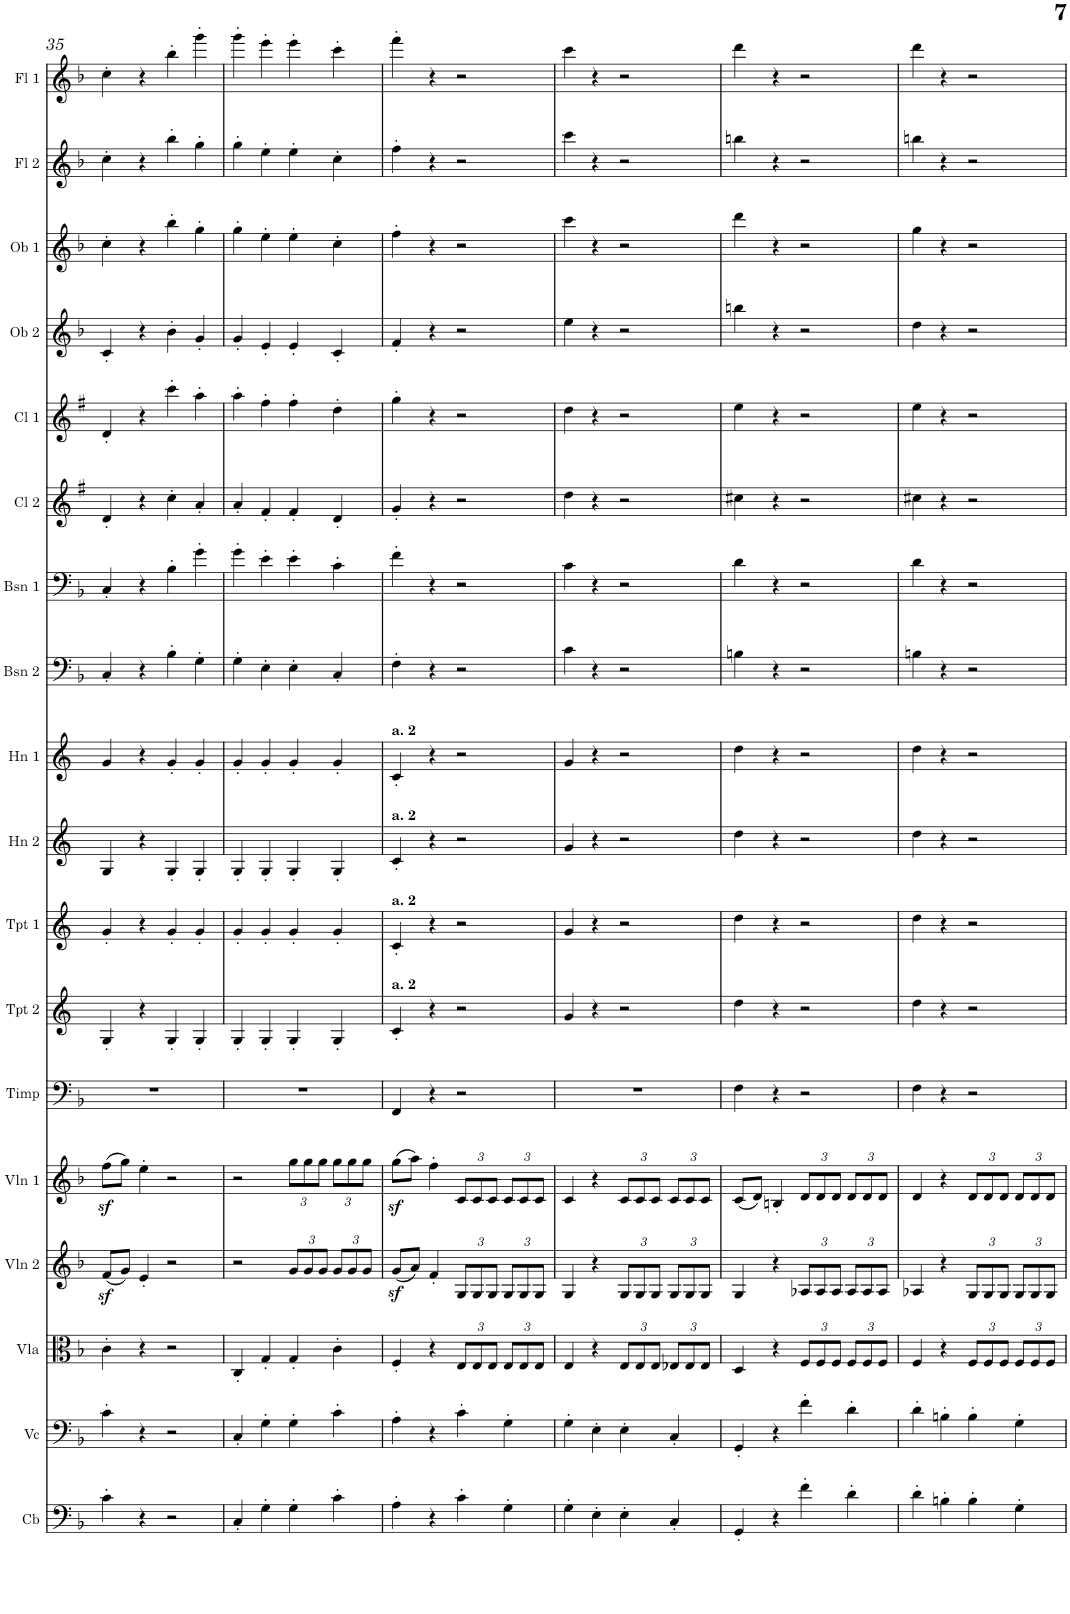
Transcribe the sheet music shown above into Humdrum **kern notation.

**kern	**kern	**kern	**kern	**kern	**kern	**kern	**kern	**kern	**kern	**kern	**kern	**kern	**kern	**kern	**kern	**kern	**kern
*part18	*part17	*part16	*part15	*part14	*part13	*part12	*part11	*part10	*part9	*part8	*part7	*part6	*part5	*part4	*part3	*part2	*part1
*staff18	*staff17	*staff16	*staff15	*staff14	*staff13	*staff12	*staff11	*staff10	*staff9	*staff8	*staff7	*staff6	*staff5	*staff4	*staff3	*staff2	*staff1
*I"Contrabass	*I"Violoncello	*I"Viola	*I"Violin 2	*I"Violin 1	*I"Timpani	*I"F Trumpet 2	*I"F Trumpet 1	*I"F Horn 2	*I"F Horn 1	*I"Bassoon 2	*I"Bassoon 1	*I"Bb Clarinet 2	*I"Bb Clarinet 1	*I"Oboe 2	*I"Oboe 1	*I"Flute 2	*I"Flute 1
*I'Cb	*I'Vc	*I'Vla	*I'Vln 2	*I'Vln 1	*I'Timp	*I'Tpt 2	*I'Tpt 1	*I'Hn 2	*I'Hn 1	*I'Bsn 2	*I'Bsn 1	*I'Cl 2	*I'Cl 1	*I'Ob 2	*I'Ob 1	*I'Fl 2	*I'Fl 1
!!LO:PB:g=z
*clefF4	*clefF4	*clefC3	*clefG2	*clefG2	*clefF4	*clefG2	*clefG2	*clefG2	*clefG2	*clefF4	*clefF4	*clefG2	*clefG2	*clefG2	*clefG2	*clefG2	*clefG2
*Trd7c12	*	*	*	*	*	*Trd-3c-5	*Trd-3c-5	*Trd4c7	*Trd4c7	*	*	*Trd1c2	*Trd1c2	*	*	*	*
*k[b-]	*k[b-]	*k[b-]	*k[b-]	*k[b-]	*k[b-]	*k[]	*k[]	*k[]	*k[]	*k[b-]	*k[b-]	*k[f#]	*k[f#]	*k[b-]	*k[b-]	*k[b-]	*k[b-]
*M2/2	*M2/2	*M2/2	*M2/2	*M2/2	*M2/2	*M2/2	*M2/2	*M2/2	*M2/2	*M2/2	*M2/2	*M2/2	*M2/2	*M2/2	*M2/2	*M2/2	*M2/2
*met(c|)	*met(c|)	*met(c|)	*met(c|)	*met(c|)	*met(c|)	*met(c|)	*met(c|)	*met(c|)	*met(c|)	*met(c|)	*met(c|)	*met(c|)	*met(c|)	*met(c|)	*met(c|)	*met(c|)	*met(c|)
=35	=35	=35	=35	=35	=35	=35	=35	=35	=35	=35	=35	=35	=35	=35	=35	=35	=35
4c'\	4c'\	4c'\	(8fz</L	(8ffz<\L	1r	4G'/	4g'/	4G/	4g/	4C'/	4C'/	4d'/	4d'/	4c'/	4cc'\	4cc'\	4cc'\
.	.	.	8g/J)	8gg\J)	.	.	.	.	.	.	.	.	.	.	.	.	.
4r	4r	4r	4e'/	4ee'\	.	4r	4r	4r	4r	4r	4r	4r	4r	4r	4r	4r	4r
2r	2r	2r	2r	2r	.	4G'/	4g'/	4G'/	4g'/	4B-'\	4B-'\	4cc'\	4ccc'\	4b-'\	4bb-'\	4bb-'\	4bb-'\
.	.	.	.	.	.	4G'/	4g'/	4G'/	4g'/	4G'\	4g'\	4a'/	4aa'\	4g'/	4gg'\	4gg'\	4ggg'\
=36	=36	=36	=36	=36	=36	=36	=36	=36	=36	=36	=36	=36	=36	=36	=36	=36	=36
4C'/	4C'/	4C'/	2r	2r	1r	4G'/	4g'/	4G'/	4g'/	4G'\	4g'\	4a'/	4aa'\	4g'/	4gg'\	4gg'\	4ggg'\
4G'\	4G'\	4G'/	.	.	.	4G'/	4g'/	4G'/	4g'/	4E'\	4e'\	4f#'/	4ff#'\	4e'/	4ee'\	4ee'\	4eee'\
*	*	*	*Xbrackettup	*Xbrackettup	*	*	*	*	*	*	*	*	*	*	*	*	*
4G'\	4G'\	4G'/	12g/L	12gg\L	.	4G'/	4g'/	4G'/	4g'/	4E'\	4e'\	4f#'/	4ff#'\	4e'/	4ee'\	4ee'\	4eee'\
.	.	.	12g/	12gg\	.	.	.	.	.	.	.	.	.	.	.	.	.
.	.	.	12g/J	12gg\J	.	.	.	.	.	.	.	.	.	.	.	.	.
4c'\	4c'\	4c'\	12g/L	12gg\L	.	4G'/	4g'/	4G'/	4g'/	4C'/	4c'\	4d'/	4dd'\	4c'/	4cc'\	4cc'\	4ccc'\
.	.	.	12g/	12gg\	.	.	.	.	.	.	.	.	.	.	.	.	.
.	.	.	12g/J	12gg\J	.	.	.	.	.	.	.	.	.	.	.	.	.
=37	=37	=37	=37	=37	=37	=37	=37	=37	=37	=37	=37	=37	=37	=37	=37	=37	=37
!	!	!	!	!	!	!	!	!	!LO:TX:a:B:t=a. 2	!	!	!	!	!	!	!	!
!	!	!	!	!	!	!	!	!LO:TX:a:B:t=a. 2	!	!	!	!	!	!	!	!	!
!	!	!	!	!	!	!	!LO:TX:a:B:t=a. 2	!	!	!	!	!	!	!	!	!	!
!	!	!	!	!	!	!LO:TX:a:B:t=a. 2	!	!	!	!	!	!	!	!	!	!	!
4A'\	4A'\	4F'/	(8gz</L	(8ggz<\L	4FF/	4c'/	4c'/	4c'/	4c'/	4F'\	4f'\	4g'/	4gg'\	4f'/	4ff'\	4ff'\	4fff'\
.	.	.	8a/J)	8aa\J)	.	.	.	.	.	.	.	.	.	.	.	.	.
4r	4r	4r	4f'/	4ff'\	4r	4r	4r	4r	4r	4r	4r	4r	4r	4r	4r	4r	4r
*	*	*Xbrackettup	*	*	*	*	*	*	*	*	*	*	*	*	*	*	*
4c'\	4c'\	12E/L	12G/L	12c/L	2r	2r	2r	2r	2r	2r	2r	2r	2r	2r	2r	2r	2r
.	.	12E/	12G/	12c/	.	.	.	.	.	.	.	.	.	.	.	.	.
.	.	12E/J	12G/J	12c/J	.	.	.	.	.	.	.	.	.	.	.	.	.
4G'\	4G'\	12E/L	12G/L	12c/L	.	.	.	.	.	.	.	.	.	.	.	.	.
.	.	12E/	12G/	12c/	.	.	.	.	.	.	.	.	.	.	.	.	.
.	.	12E/J	12G/J	12c/J	.	.	.	.	.	.	.	.	.	.	.	.	.
=38	=38	=38	=38	=38	=38	=38	=38	=38	=38	=38	=38	=38	=38	=38	=38	=38	=38
4G'\	4G'\	4E/	4G/	4c/	1r	4g/	4g/	4g/	4g/	4c\	4c\	4dd\	4dd\	4ee\	4ccc\	4ccc\	4ccc\
4E'\	4E'\	4r	4r	4r	.	4r	4r	4r	4r	4r	4r	4r	4r	4r	4r	4r	4r
4E'\	4E'\	12E/L	12G/L	12c/L	.	2r	2r	2r	2r	2r	2r	2r	2r	2r	2r	2r	2r
.	.	12E/	12G/	12c/	.	.	.	.	.	.	.	.	.	.	.	.	.
.	.	12E/J	12G/J	12c/J	.	.	.	.	.	.	.	.	.	.	.	.	.
4C'/	4C'/	12E-X/L	12G/L	12c/L	.	.	.	.	.	.	.	.	.	.	.	.	.
.	.	12E-/	12G/	12c/	.	.	.	.	.	.	.	.	.	.	.	.	.
.	.	12E-/J	12G/J	12c/J	.	.	.	.	.	.	.	.	.	.	.	.	.
=39	=39	=39	=39	=39	=39	=39	=39	=39	=39	=39	=39	=39	=39	=39	=39	=39	=39
4GG'/	4GG'/	4D/	4G/	(8c/L	4F\	4dd\	4dd\	4dd\	4dd\	4Bn\	4d\	4cc#X\	4ee\	4bbn\	4ddd\	4bbn\	4ddd\
.	.	.	.	8d/J)	.	.	.	.	.	.	.	.	.	.	.	.	.
4r	4r	4r	4r	4Bn'/	4r	4r	4r	4r	4r	4r	4r	4r	4r	4r	4r	4r	4r
4f'\	4f'\	12F/L	12A-X/L	12d/L	2r	2r	2r	2r	2r	2r	2r	2r	2r	2r	2r	2r	2r
.	.	12F/	12A-/	12d/	.	.	.	.	.	.	.	.	.	.	.	.	.
.	.	12F/J	12A-/J	12d/J	.	.	.	.	.	.	.	.	.	.	.	.	.
4d'\	4d'\	12F/L	12A-/L	12d/L	.	.	.	.	.	.	.	.	.	.	.	.	.
.	.	12F/	12A-/	12d/	.	.	.	.	.	.	.	.	.	.	.	.	.
.	.	12F/J	12A-/J	12d/J	.	.	.	.	.	.	.	.	.	.	.	.	.
=40	=40	=40	=40	=40	=40	=40	=40	=40	=40	=40	=40	=40	=40	=40	=40	=40	=40
4d'\	4d'\	4F/	4A-X/	4d/	4F\	4dd\	4dd\	4dd\	4dd\	4Bn\	4d\	4cc#X\	4ee\	4dd\	4gg\	4bbn\	4ddd\
4Bn'\	4Bn'\	4r	4r	4r	4r	4r	4r	4r	4r	4r	4r	4r	4r	4r	4r	4r	4r
4B'\	4B'\	12F/L	12G/L	12d/L	2r	2r	2r	2r	2r	2r	2r	2r	2r	2r	2r	2r	2r
.	.	12F/	12G/	12d/	.	.	.	.	.	.	.	.	.	.	.	.	.
.	.	12F/J	12G/J	12d/J	.	.	.	.	.	.	.	.	.	.	.	.	.
4G'\	4G'\	12F/L	12G/L	12d/L	.	.	.	.	.	.	.	.	.	.	.	.	.
.	.	12F/	12G/	12d/	.	.	.	.	.	.	.	.	.	.	.	.	.
.	.	12F/J	12G/J	12d/J	.	.	.	.	.	.	.	.	.	.	.	.	.
=	=	=	=	=	=	=	=	=	=	=	=	=	=	=	=	=	=
*-	*-	*-	*-	*-	*-	*-	*-	*-	*-	*-	*-	*-	*-	*-	*-	*-	*-
